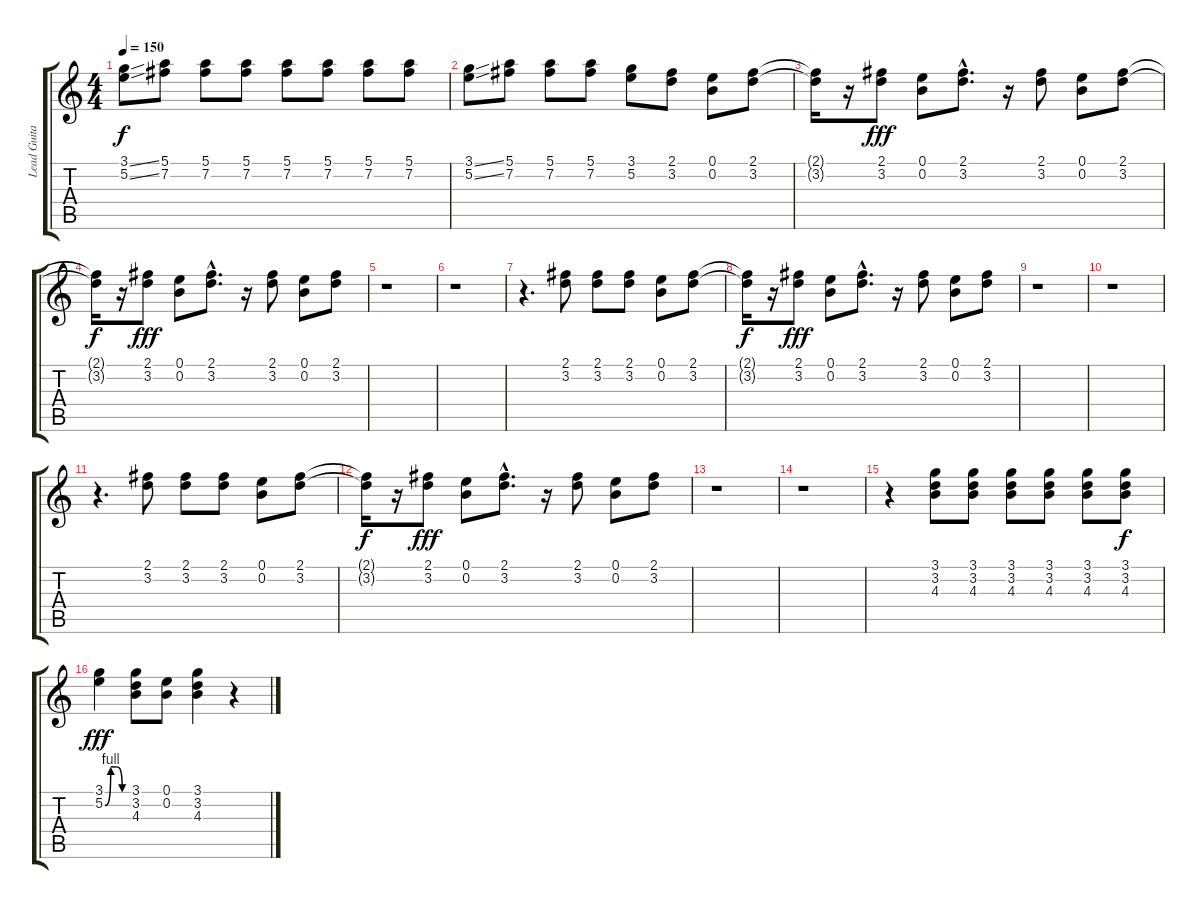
\track ("Lead Guitar" "Lead Guita") {instrument distortionguitar}
\staff {score tabs}
\tuning (E4 B3 G3 D3 A2 E2) {hide}
\ts (4 4)
\tempo 150
\clef g2
\ks c
(3.1{ss} 5.2{ss}).8{dy f instrument distortionguitar} (5.1 7.2).8 (5.1 7.2).8 (5.1 7.2).8 (5.1 7.2).8 (5.1 7.2).8 (5.1 7.2).8 (5.1 7.2).8 |
(3.1{ss} 5.2{ss}).8 (5.1 7.2).8 (5.1 7.2).8 (5.1 7.2).8 (3.1 5.2).8 (2.1 3.2).8 (0.1 0.2).8 (2.1 3.2).8 |
(2.1{t} 3.2{t}).16 r.16 (2.1 3.2).8{dy fff} (0.1 0.2).8 (2.1{hac} 3.2{hac}).8{d} r.16 (2.1 3.2).8 (0.1 0.2).8 (2.1 3.2).8 |
(2.1{t} 3.2{t}).16{dy f} r.16 (2.1 3.2).8{dy fff} (0.1 0.2).8 (2.1{hac} 3.2{hac}).8{d} r.16 (2.1 3.2).8 (0.1 0.2).8 (2.1 3.2).8 |
r.1 |
r.1 |
r.4{d} (2.1 3.2).8 (2.1 3.2).8 (2.1 3.2).8 (0.1 0.2).8 (2.1 3.2).8 |
(2.1{t} 3.2{t}).16{dy f} r.16 (2.1 3.2).8{dy fff} (0.1 0.2).8 (2.1{hac} 3.2{hac}).8{d} r.16 (2.1 3.2).8 (0.1 0.2).8 (2.1 3.2).8 |
r.1 |
r.1 |
r.4{d} (2.1 3.2).8 (2.1 3.2).8 (2.1 3.2).8 (0.1 0.2).8 (2.1 3.2).8 |
(2.1{t} 3.2{t}).16{dy f} r.16 (2.1 3.2).8{dy fff} (0.1 0.2).8 (2.1{hac} 3.2{hac}).8{d} r.16 (2.1 3.2).8 (0.1 0.2).8 (2.1 3.2).8 |
r.1 |
r.1 |
r.4 (3.1 3.2 4.3).8 (3.1 3.2 4.3).8 (3.1 3.2 4.3).8 (3.1 3.2 4.3).8 (3.1 3.2 4.3).8 (3.1 3.2 4.3).8{dy f} |
(3.1 5.2{be (custom 0 0 15 4 30 4 45 0 60 0)}).4{dy fff} (3.1 3.2 4.3).8 (0.1 0.2).8 (3.1 3.2 4.3).4 r.4
